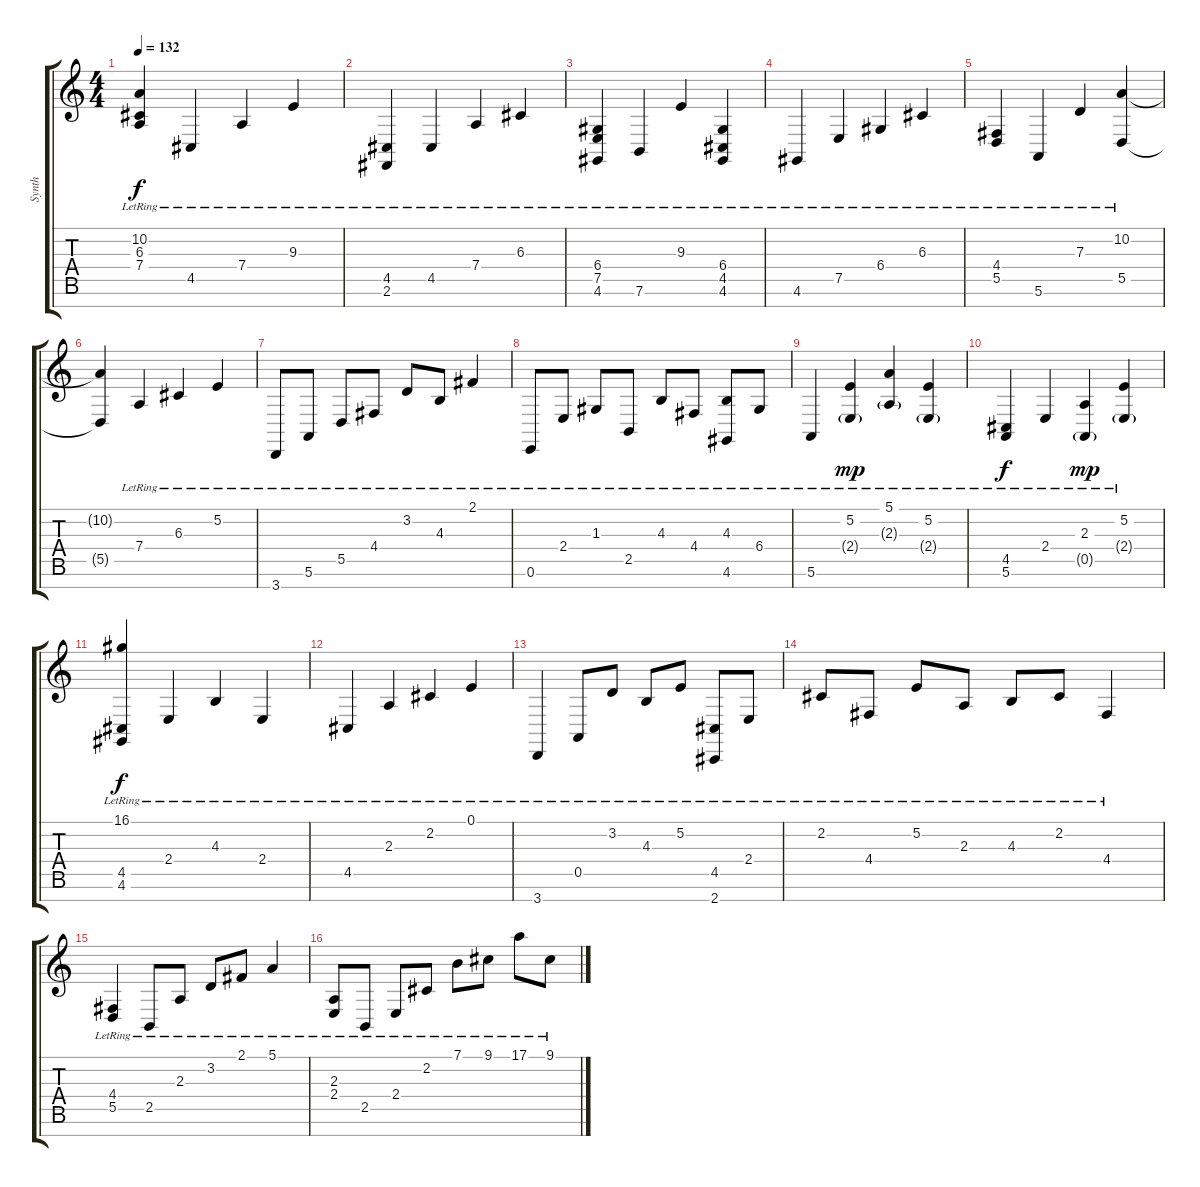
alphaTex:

\track ("Synth" "Synth") {instrument acousticgrandpiano}
\staff {score tabs}
\tuning (E4 B3 G3 D3 A2 E2 B1) {hide}
\ts (4 4)
\tempo 132
\clef g2
\ks c
(10.2{lr} 6.3{lr} 7.4{lr}).4{dy f} 4.5{lr}.4 7.4{lr}.4 9.3{lr}.4 |
(4.5{lr} 2.6{lr}).4 4.5{lr}.4 7.4{lr}.4 6.3{lr}.4 |
(6.4{lr} 7.5{lr} 4.6{lr}).4 7.6{lr}.4 9.3{lr}.4 (6.4 4.5{lr} 4.6{lr}).4 |
4.6{lr}.4 7.5{lr}.4 6.4{lr}.4 6.3{lr}.4 |
(4.4{lr} 5.5{lr}).4 5.6{lr}.4 7.3{lr}.4 (10.2{lr} 5.5).4 |
(10.2{t} 5.5{t}).4 7.4{lr}.4 6.3{lr}.4 5.2{lr}.4 |
3.7{lr}.8 5.6{lr}.8 5.5{lr}.8 4.4{lr}.8 3.2{lr}.8 4.3{lr}.8 2.1{lr}.4 |
0.6{lr}.8 2.4{lr}.8 1.3{lr}.8 2.5{lr}.8 4.3{lr}.8 4.4{lr}.8 (4.3{lr} 4.6{lr}).8 6.4{lr}.8 |
5.6{lr}.4 (5.2{lr} 2.4{g lr}).4{dy mp} (5.1{lr} 2.3{g lr}).4 (5.2{lr} 2.4{g lr}).4 |
(4.5{lr} 5.6{lr}).4{dy f} 2.4{lr}.4 (2.3{lr} 0.5{g lr}).4{dy mp} (5.2{lr} 2.4{g lr}).4 |
(16.1{lr} 4.5{lr} 4.6{lr}).4{dy f} 2.4{lr}.4 4.3{lr}.4 2.4{lr}.4 |
4.5{lr}.4 2.3{lr}.4 2.2{lr}.4 0.1{lr}.4 |
3.7{lr}.4 0.5{lr}.8 3.2{lr}.8 4.3{lr}.8 5.2{lr}.8 (4.5{lr} 2.7{lr}).8 2.4{lr}.8 |
2.2{lr}.8 4.4{lr}.8 5.2{lr}.8 2.3{lr}.8 4.3{lr}.8 2.2{lr}.8 4.4{lr}.4 |
(4.4{lr} 5.5{lr}).4 2.5{lr}.8 2.3{lr}.8 3.2{lr}.8 2.1{lr}.8 5.1{lr}.4 |
(2.3{lr} 2.4{lr}).8 2.5{lr}.8 2.4{lr}.8 2.2{lr}.8 7.1{lr}.8 9.1{lr}.8 17.1{lr}.8 9.1{lr}.8
